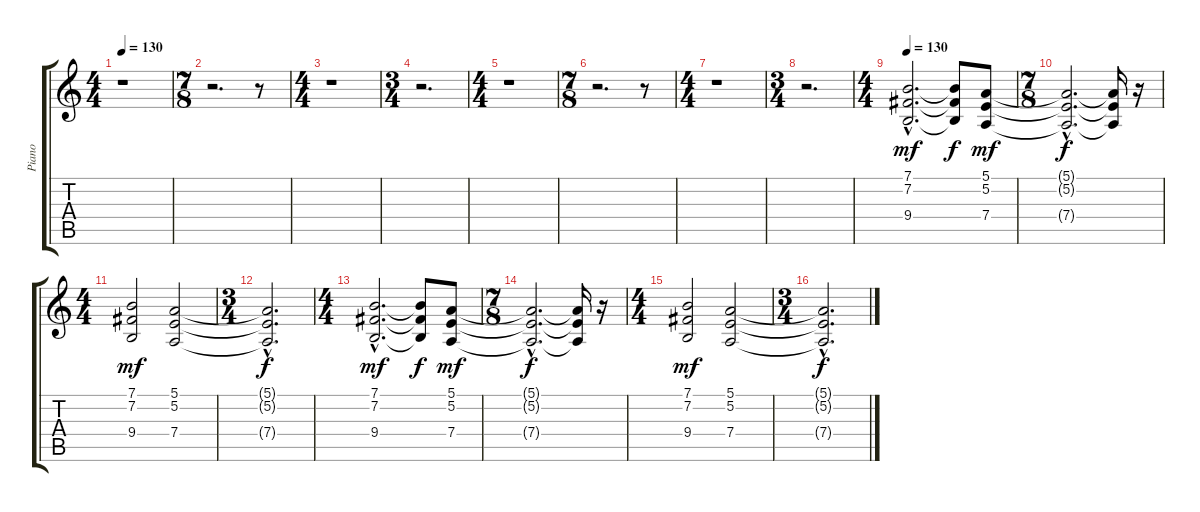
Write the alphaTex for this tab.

\track ("Piano" "Piano") {instrument acousticgrandpiano}
\staff {score tabs}
\tuning (E4 B3 G3 D3 A2 E2) {hide}
\ts (4 4)
\tempo 130
\clef g2
\ks c
r.1{dy f} |
\ts (7 8)
r.2{d} r.8 |
\ts (4 4)
r.1 |
\ts (3 4)
r.2{d} |
\ts (4 4)
r.1 |
\ts (7 8)
r.2{d} r.8 |
\ts (4 4)
r.1 |
\ts (3 4)
r.2{d} |
\ts (4 4)
\tempo 130
(7.1{hac} 7.2{hac} 9.4{hac}).2{d dy mf} (7.1{t} 7.2{t} 9.4{t}).8{dy f} (5.1 5.2 7.4).8{dy mf} |
\ts (7 8)
(5.1{hac t} 5.2{hac t} 7.4{hac t}).2{d dy f} (5.1{t} 5.2{t} 7.4{t}).16 r.16 |
\ts (4 4)
(7.1 7.2 9.4).2{dy mf} (5.1 5.2 7.4).2 |
\ts (3 4)
(5.1{hac t} 5.2{hac t} 7.4{hac t}).2{d dy f} |
\ts (4 4)
(7.1{hac} 7.2{hac} 9.4{hac}).2{d dy mf} (7.1{t} 7.2{t} 9.4{t}).8{dy f} (5.1 5.2 7.4).8{dy mf} |
\ts (7 8)
(5.1{hac t} 5.2{hac t} 7.4{hac t}).2{d dy f} (5.1{t} 5.2{t} 7.4{t}).16 r.16 |
\ts (4 4)
(7.1 7.2 9.4).2{dy mf} (5.1 5.2 7.4).2 |
\ts (3 4)
(5.1{hac t} 5.2{hac t} 7.4{hac t}).2{d dy f}
